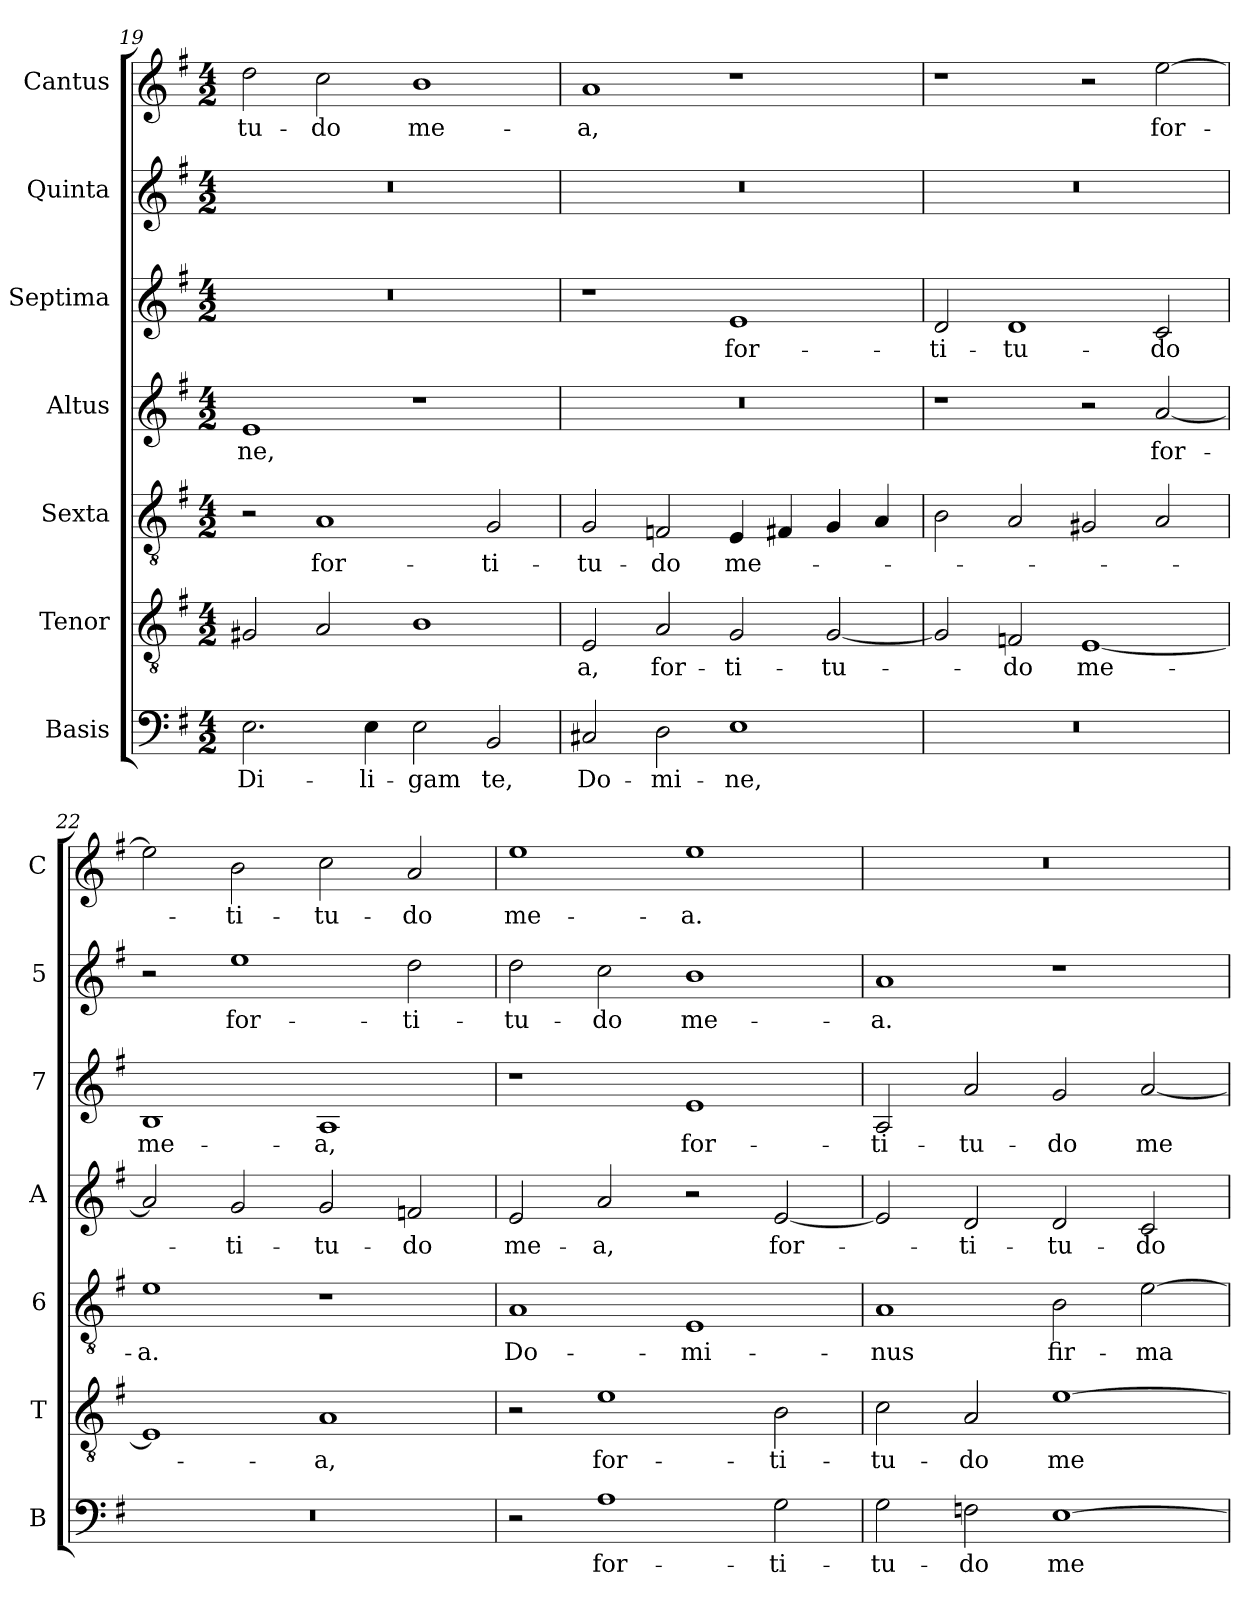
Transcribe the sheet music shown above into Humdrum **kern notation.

**kern	**text	**kern	**text	**kern	**text	**kern	**text	**kern	**text	**kern	**text	**kern	**text
*part7	*part7	*part6	*part6	*part5	*part5	*part4	*part4	*part3	*part3	*part2	*part2	*part1	*part1
*staff7	*staff7	*staff6	*staff6	*staff5	*staff5	*staff4	*staff4	*staff3	*staff3	*staff2	*staff2	*staff1	*staff1
*I"Basis	*	*I"Tenor	*	*I"Sexta	*	*I"Altus	*	*I"Septima	*	*I"Quinta	*	*I"Cantus	*
*I'B	*	*I'T	*	*I'6	*	*I'A	*	*I'7	*	*I'5	*	*I'C	*
!!LO:PB:g=z
*clefF4	*	*clefGv2	*	*clefGv2	*	*clefG2	*	*clefG2	*	*clefG2	*	*clefG2	*
*k[f#]	*	*k[f#]	*	*k[f#]	*	*k[f#]	*	*k[f#]	*	*k[f#]	*	*k[f#]	*
*G:	*	*G:	*	*G:	*	*G:	*	*G:	*	*G:	*	*G:	*
*M4/2	*	*M4/2	*	*M4/2	*	*M4/2	*	*M4/2	*	*M4/2	*	*M4/2	*
=19	=19	=19	=19	=19	=19	=19	=19	=19	=19	=19	=19	=19	=19
!	!LO:LY:b	!	!	!	!	!	!LO:LY:b	!	!	!	!	!	!LO:LY:b
2.E\	Di-	2G#X/	.	2r	.	1e	-ne,	0r	.	0r	.	2dd\	-tu-
!	!	!	!	!	!LO:LY:b	!	!	!	!	!	!	!	!LO:LY:b
.	.	2A/	.	1A	for-	.	.	.	.	.	.	2cc\	-do
!	!LO:LY:b	!	!	!	!	!	!	!	!	!	!	!	!
4E\	-li-	.	.	.	.	.	.	.	.	.	.	.	.
!	!LO:LY:b	!	!	!	!	!	!	!	!	!	!	!	!LO:LY:b
2E\	-gam	1B	.	.	.	1r	.	.	.	.	.	1b	me-
!	!LO:LY:b	!	!	!	!LO:LY:b	!	!	!	!	!	!	!	!
2BB/	te,	.	.	2G/	-ti-	.	.	.	.	.	.	.	.
=20	=20	=20	=20	=20	=20	=20	=20	=20	=20	=20	=20	=20	=20
!	!LO:LY:b	!	!LO:LY:b	!	!LO:LY:b	!	!	!	!	!	!	!	!LO:LY:b
2C#X/	Do-	2E/	-a,	2G/	-tu-	0r	.	1r	.	0r	.	1a	-a,
!	!LO:LY:b	!	!LO:LY:b	!	!LO:LY:b	!	!	!	!	!	!	!	!
2D\	-mi-	2A/	for-	2Fn/	-do	.	.	.	.	.	.	.	.
!	!LO:LY:b	!	!LO:LY:b	!	!LO:LY:b	!	!	!	!LO:LY:b	!	!	!	!
1E	-ne,	2G/	-ti-	4E/	me-	.	.	1e	for-	.	.	1r	.
.	.	.	.	4F#X/	.	.	.	.	.	.	.	.	.
!	!	!	!LO:LY:b	!	!	!	!	!	!	!	!	!	!
.	.	[2G/	-tu-	4G/	.	.	.	.	.	.	.	.	.
.	.	.	.	4A/	.	.	.	.	.	.	.	.	.
=21	=21	=21	=21	=21	=21	=21	=21	=21	=21	=21	=21	=21	=21
!	!	!	!	!	!	!	!	!	!LO:LY:b	!	!	!	!
0r	.	2G/]	.	2B\	.	1r	.	2d/	-ti-	0r	.	1r	.
!	!	!	!LO:LY:b	!	!	!	!	!	!LO:LY:b	!	!	!	!
.	.	2Fn/	-do	2A/	.	.	.	1d	-tu-	.	.	.	.
!	!	!	!LO:LY:b	!	!	!	!	!	!	!	!	!	!
.	.	[1E	me-	2G#X/	.	2r	.	.	.	.	.	2r	.
!	!	!	!	!	!	!	!LO:LY:b	!	!LO:LY:b	!	!	!	!LO:LY:b
.	.	.	.	2A/	.	[2a/	for-	2c/	-do	.	.	[2ee\	for-
=22	=22	=22	=22	=22	=22	=22	=22	=22	=22	=22	=22	=22	=22
!	!	!	!	!	!LO:LY:b	!	!	!	!LO:LY:b	!	!	!	!
0r	.	1E]	.	1e	-a.	2a/]	.	1B	me-	2r	.	2ee\]	.
!	!	!	!	!	!	!	!LO:LY:b	!	!	!	!LO:LY:b	!	!LO:LY:b
.	.	.	.	.	.	2g/	-ti-	.	.	1ee	for-	2b\	-ti-
!	!	!	!LO:LY:b	!	!	!	!LO:LY:b	!	!LO:LY:b	!	!	!	!LO:LY:b
.	.	1A	-a,	1r	.	2g/	-tu-	1A	-a,	.	.	2cc\	-tu-
!	!	!	!	!	!	!	!LO:LY:b	!	!	!	!LO:LY:b	!	!LO:LY:b
.	.	.	.	.	.	2fn/	-do	.	.	2dd\	-ti-	2a/	-do
=23	=23	=23	=23	=23	=23	=23	=23	=23	=23	=23	=23	=23	=23
!	!	!	!	!	!LO:LY:b	!	!LO:LY:b	!	!	!	!LO:LY:b	!	!LO:LY:b
2r	.	2r	.	1A	Do-	2e/	me-	1r	.	2dd\	-tu-	1ee	me-
!	!LO:LY:b	!	!LO:LY:b	!	!	!	!LO:LY:b	!	!	!	!LO:LY:b	!	!
1A	for-	1e	for-	.	.	2a/	-a,	.	.	2cc\	-do	.	.
!	!	!	!	!	!LO:LY:b	!	!	!	!LO:LY:b	!	!LO:LY:b	!	!LO:LY:b
.	.	.	.	1E	-mi-	2r	.	1e	for-	1b	me-	1ee	-a.
!	!LO:LY:b	!	!LO:LY:b	!	!	!	!LO:LY:b	!	!	!	!	!	!
2G\	-ti-	2B\	-ti-	.	.	[2e/	for-	.	.	.	.	.	.
!!LO:LB:g=z
=24	=24	=24	=24	=24	=24	=24	=24	=24	=24	=24	=24	=24	=24
!	!LO:LY:b	!	!LO:LY:b	!	!LO:LY:b	!	!	!	!LO:LY:b	!	!LO:LY:b	!	!
2G\	-tu-	2c\	-tu-	1A	-nus	2e/]	.	2A/	-ti-	1a	-a.	0r	.
!	!LO:LY:b	!	!LO:LY:b	!	!	!	!LO:LY:b	!	!LO:LY:b	!	!	!	!
2Fn\	-do	2A/	-do	.	.	2d/	-ti-	2a/	-tu-	.	.	.	.
!	!LO:LY:b	!	!LO:LY:b	!	!LO:LY:b	!	!LO:LY:b	!	!LO:LY:b	!	!	!	!
[1E	me-	[1e	me-	2B\	fir-	2d/	-tu-	2g/	-do	1r	.	.	.
!	!	!	!	!	!LO:LY:b	!	!LO:LY:b	!	!LO:LY:b	!	!	!	!
.	.	.	.	[2e\	-ma-	2c/	-do	[2a/	me-	.	.	.	.
=	=	=	=	=	=	=	=	=	=	=	=	=	=
*-	*-	*-	*-	*-	*-	*-	*-	*-	*-	*-	*-	*-	*-
